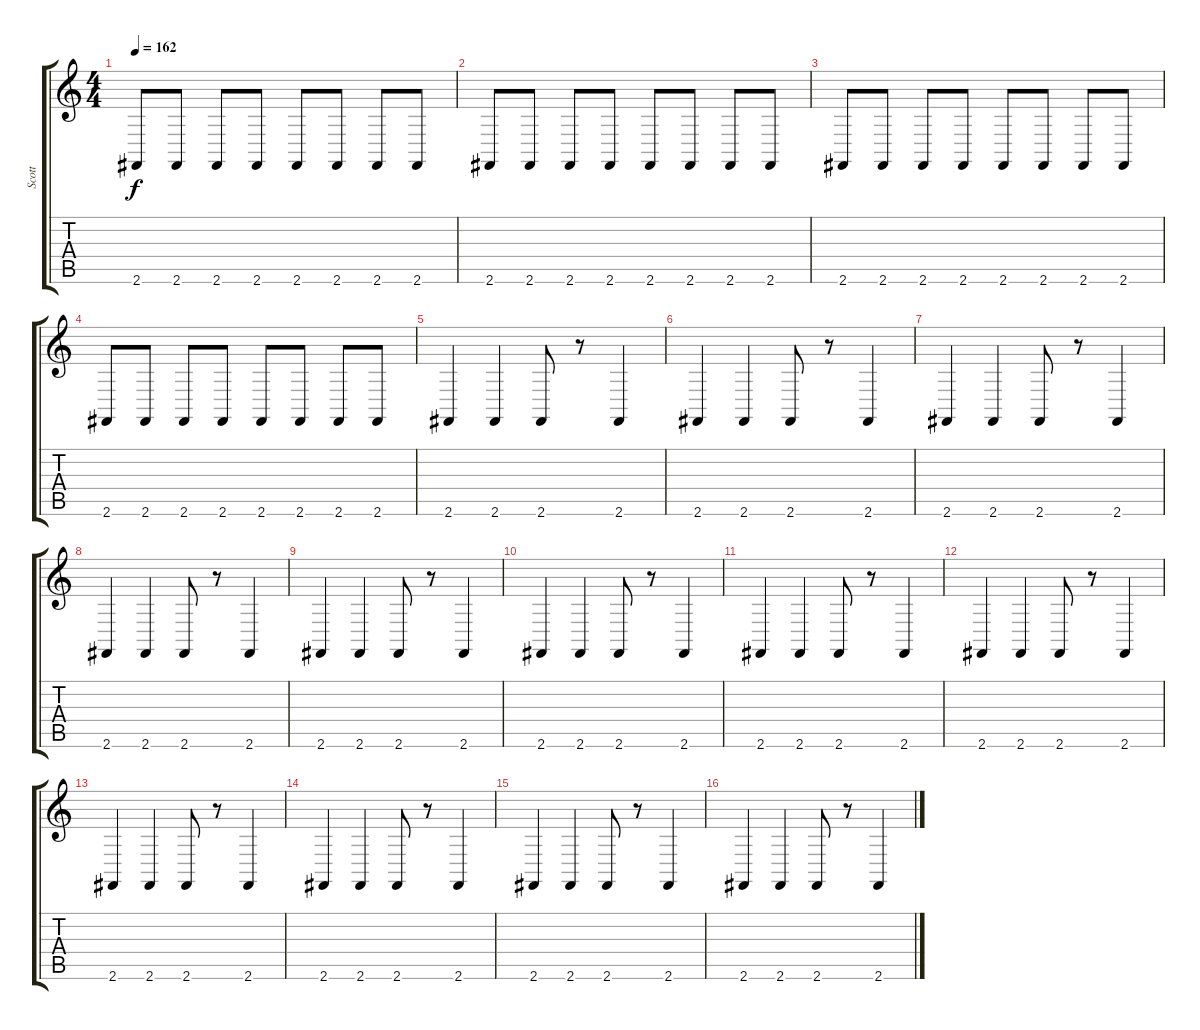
\track ("Scott" "Scott") {instrument acousticgrandpiano}
\staff {score tabs}
\tuning (E4 B3 G3 D3 A2 E2) {hide}
\ts (4 4)
\tempo 162
\clef g2
\ks c
2.6.8{dy f} 2.6.8 2.6.8 2.6.8 2.6.8 2.6.8 2.6.8 2.6.8 |
2.6.8 2.6.8 2.6.8 2.6.8 2.6.8 2.6.8 2.6.8 2.6.8 |
2.6.8 2.6.8 2.6.8 2.6.8 2.6.8 2.6.8 2.6.8 2.6.8 |
2.6.8 2.6.8 2.6.8 2.6.8 2.6.8 2.6.8 2.6.8 2.6.8 |
2.6.4 2.6.4 2.6.8 r.8 2.6.4 |
2.6.4 2.6.4 2.6.8 r.8 2.6.4 |
2.6.4 2.6.4 2.6.8 r.8 2.6.4 |
2.6.4 2.6.4 2.6.8 r.8 2.6.4 |
2.6.4 2.6.4 2.6.8 r.8 2.6.4 |
2.6.4 2.6.4 2.6.8 r.8 2.6.4 |
2.6.4 2.6.4 2.6.8 r.8 2.6.4 |
2.6.4 2.6.4 2.6.8 r.8 2.6.4 |
2.6.4 2.6.4 2.6.8 r.8 2.6.4 |
2.6.4 2.6.4 2.6.8 r.8 2.6.4 |
2.6.4 2.6.4 2.6.8 r.8 2.6.4 |
2.6.4 2.6.4 2.6.8 r.8 2.6.4
